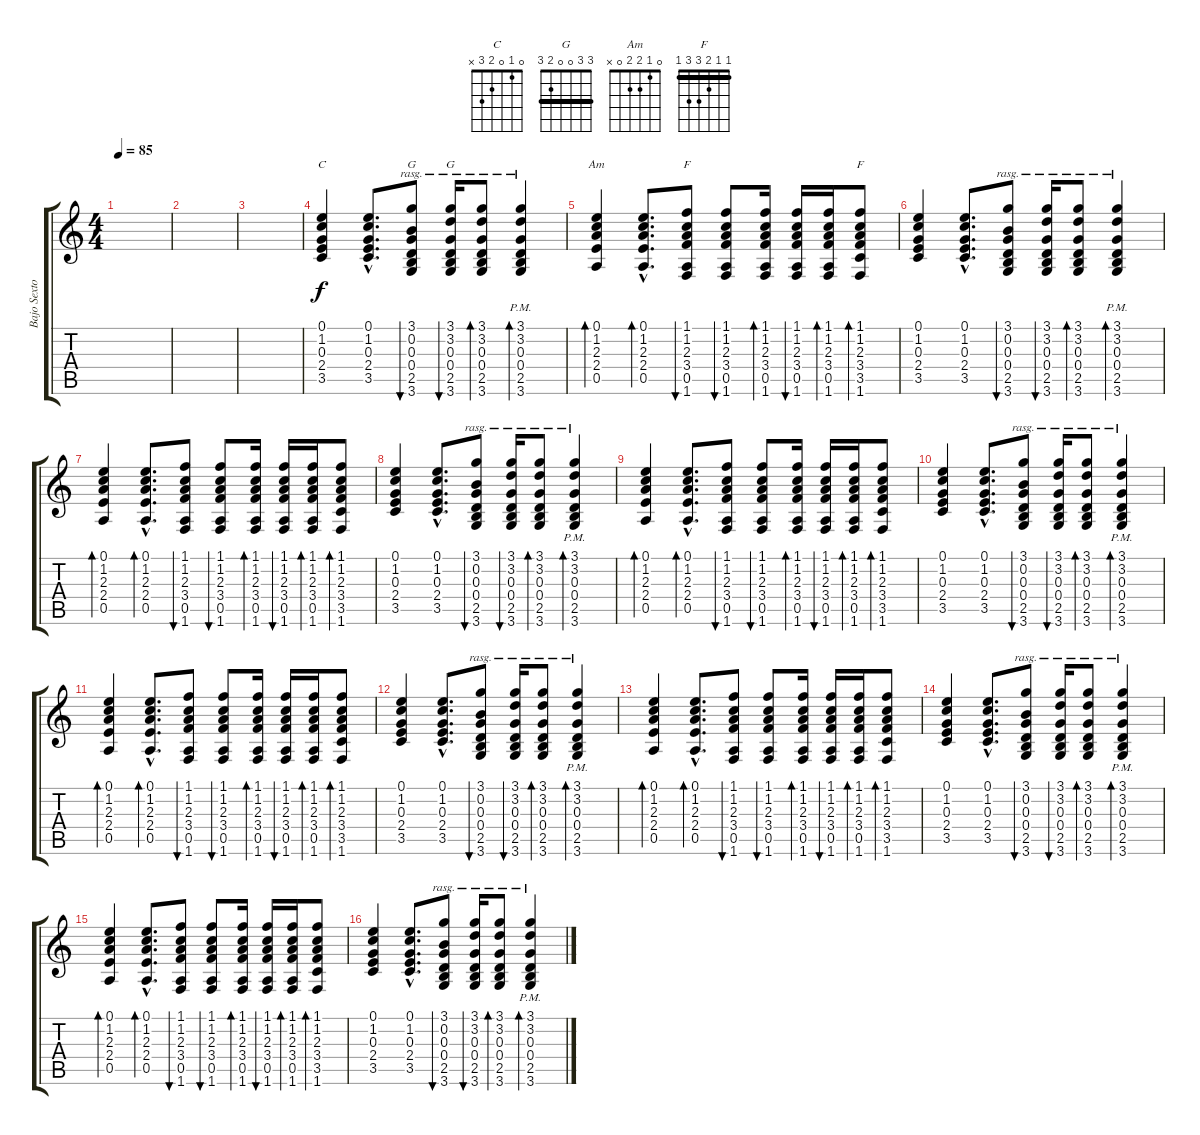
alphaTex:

\track ("Bajo Sexto" "Bajo Sexto") {instrument acousticguitarsteel}
\staff {score tabs}
\tuning (E4 B3 G3 D3 A2 E2) {hide}
\chord ("C" 0 1 0 2 3 x)
\chord ("G" 3 0 0 0 2 3)
\chord ("G" 3 3 0 0 2 3) {barre 3}
\chord ("Am" 0 1 2 2 0 x)
\chord ("F" 1 1 2 3 0 1) {barre 1}
\chord ("F" 1 1 2 3 3 1) {barre 1}
\ts (4 4)
\tempo 85
\clef g2
\ks c
|
|
|
(0.1 1.2 0.3 2.4 3.5).4{ch "C"} (0.1{hac} 1.2{hac} 0.3{hac} 2.4{hac} 3.5{hac}).8{d} (3.1 0.2 0.3 0.4 2.5 3.6).8{bu 30 ch "G" rasg ii} (3.1 3.2 0.3 0.4 2.5 3.6).16{bu 30 ch "G" rasg ii} (3.1 3.2 0.3 0.4 2.5 3.6).8{bd 30 rasg ii} (3.1{pm} 3.2 0.3 0.4 2.5 3.6).4{bd 30 rasg ii} |
(0.1 1.2 2.3 2.4 0.5).4{bd 30 ch "Am"} (0.1{hac} 1.2{hac} 2.3{hac} 2.4{hac} 0.5{hac}).8{d bd 30} (1.1 1.2 2.3 3.4 0.5 1.6).8{bu 30 ch "F"} (1.1 1.2 2.3 3.4 0.5 1.6).8{bu 30} (1.1 1.2 2.3 3.4 0.5 1.6).16{bd 30} (1.1 1.2 2.3 3.4 0.5 1.6).16{bu 30} (1.1 1.2 2.3 3.4 0.5 1.6).16{bd 30} (1.1 1.2 2.3 3.4 3.5 1.6).8{bd 30 ch "F"} |
(0.1 1.2 0.3 2.4 3.5).4 (0.1{hac} 1.2{hac} 0.3{hac} 2.4{hac} 3.5{hac}).8{d} (3.1 0.2 0.3 0.4 2.5 3.6).8{bu 30 rasg ii} (3.1 3.2 0.3 0.4 2.5 3.6).16{bu 30 rasg ii} (3.1 3.2 0.3 0.4 2.5 3.6).8{bd 30 rasg ii} (3.1{pm} 3.2 0.3 0.4 2.5 3.6).4{bd 30 rasg ii} |
(0.1 1.2 2.3 2.4 0.5).4{bd 30} (0.1{hac} 1.2{hac} 2.3{hac} 2.4{hac} 0.5{hac}).8{d bd 30} (1.1 1.2 2.3 3.4 0.5 1.6).8{bu 30} (1.1 1.2 2.3 3.4 0.5 1.6).8{bu 30} (1.1 1.2 2.3 3.4 0.5 1.6).16{bd 30} (1.1 1.2 2.3 3.4 0.5 1.6).16{bu 30} (1.1 1.2 2.3 3.4 0.5 1.6).16{bd 30} (1.1 1.2 2.3 3.4 3.5 1.6).8{bd 30} |
(0.1 1.2 0.3 2.4 3.5).4 (0.1{hac} 1.2{hac} 0.3{hac} 2.4{hac} 3.5{hac}).8{d} (3.1 0.2 0.3 0.4 2.5 3.6).8{bu 30 rasg ii} (3.1 3.2 0.3 0.4 2.5 3.6).16{bu 30 rasg ii} (3.1 3.2 0.3 0.4 2.5 3.6).8{bd 30 rasg ii} (3.1{pm} 3.2 0.3 0.4 2.5 3.6).4{bd 30 rasg ii} |
(0.1 1.2 2.3 2.4 0.5).4{bd 30} (0.1{hac} 1.2{hac} 2.3{hac} 2.4{hac} 0.5{hac}).8{d bd 30} (1.1 1.2 2.3 3.4 0.5 1.6).8{bu 30} (1.1 1.2 2.3 3.4 0.5 1.6).8{bu 30} (1.1 1.2 2.3 3.4 0.5 1.6).16{bd 30} (1.1 1.2 2.3 3.4 0.5 1.6).16{bu 30} (1.1 1.2 2.3 3.4 0.5 1.6).16{bd 30} (1.1 1.2 2.3 3.4 3.5 1.6).8{bd 30} |
(0.1 1.2 0.3 2.4 3.5).4 (0.1{hac} 1.2{hac} 0.3{hac} 2.4{hac} 3.5{hac}).8{d} (3.1 0.2 0.3 0.4 2.5 3.6).8{bu 30 rasg ii} (3.1 3.2 0.3 0.4 2.5 3.6).16{bu 30 rasg ii} (3.1 3.2 0.3 0.4 2.5 3.6).8{bd 30 rasg ii} (3.1{pm} 3.2 0.3 0.4 2.5 3.6).4{bd 30 rasg ii} |
(0.1 1.2 2.3 2.4 0.5).4{bd 30} (0.1{hac} 1.2{hac} 2.3{hac} 2.4{hac} 0.5{hac}).8{d bd 30} (1.1 1.2 2.3 3.4 0.5 1.6).8{bu 30} (1.1 1.2 2.3 3.4 0.5 1.6).8{bu 30} (1.1 1.2 2.3 3.4 0.5 1.6).16{bd 30} (1.1 1.2 2.3 3.4 0.5 1.6).16{bu 30} (1.1 1.2 2.3 3.4 0.5 1.6).16{bd 30} (1.1 1.2 2.3 3.4 3.5 1.6).8{bd 30} |
(0.1 1.2 0.3 2.4 3.5).4 (0.1{hac} 1.2{hac} 0.3{hac} 2.4{hac} 3.5{hac}).8{d} (3.1 0.2 0.3 0.4 2.5 3.6).8{bu 30 rasg ii} (3.1 3.2 0.3 0.4 2.5 3.6).16{bu 30 rasg ii} (3.1 3.2 0.3 0.4 2.5 3.6).8{bd 30 rasg ii} (3.1{pm} 3.2 0.3 0.4 2.5 3.6).4{bd 30 rasg ii} |
(0.1 1.2 2.3 2.4 0.5).4{bd 30} (0.1{hac} 1.2{hac} 2.3{hac} 2.4{hac} 0.5{hac}).8{d bd 30} (1.1 1.2 2.3 3.4 0.5 1.6).8{bu 30} (1.1 1.2 2.3 3.4 0.5 1.6).8{bu 30} (1.1 1.2 2.3 3.4 0.5 1.6).16{bd 30} (1.1 1.2 2.3 3.4 0.5 1.6).16{bu 30} (1.1 1.2 2.3 3.4 0.5 1.6).16{bd 30} (1.1 1.2 2.3 3.4 3.5 1.6).8{bd 30} |
(0.1 1.2 0.3 2.4 3.5).4 (0.1{hac} 1.2{hac} 0.3{hac} 2.4{hac} 3.5{hac}).8{d} (3.1 0.2 0.3 0.4 2.5 3.6).8{bu 30 rasg ii} (3.1 3.2 0.3 0.4 2.5 3.6).16{bu 30 rasg ii} (3.1 3.2 0.3 0.4 2.5 3.6).8{bd 30 rasg ii} (3.1{pm} 3.2 0.3 0.4 2.5 3.6).4{bd 30 rasg ii} |
(0.1 1.2 2.3 2.4 0.5).4{bd 30} (0.1{hac} 1.2{hac} 2.3{hac} 2.4{hac} 0.5{hac}).8{d bd 30} (1.1 1.2 2.3 3.4 0.5 1.6).8{bu 30} (1.1 1.2 2.3 3.4 0.5 1.6).8{bu 30} (1.1 1.2 2.3 3.4 0.5 1.6).16{bd 30} (1.1 1.2 2.3 3.4 0.5 1.6).16{bu 30} (1.1 1.2 2.3 3.4 0.5 1.6).16{bd 30} (1.1 1.2 2.3 3.4 3.5 1.6).8{bd 30} |
(0.1 1.2 0.3 2.4 3.5).4 (0.1{hac} 1.2{hac} 0.3{hac} 2.4{hac} 3.5{hac}).8{d} (3.1 0.2 0.3 0.4 2.5 3.6).8{bu 30 rasg ii} (3.1 3.2 0.3 0.4 2.5 3.6).16{bu 30 rasg ii} (3.1 3.2 0.3 0.4 2.5 3.6).8{bd 30 rasg ii} (3.1{pm} 3.2 0.3 0.4 2.5 3.6).4{bd 30 rasg ii}
